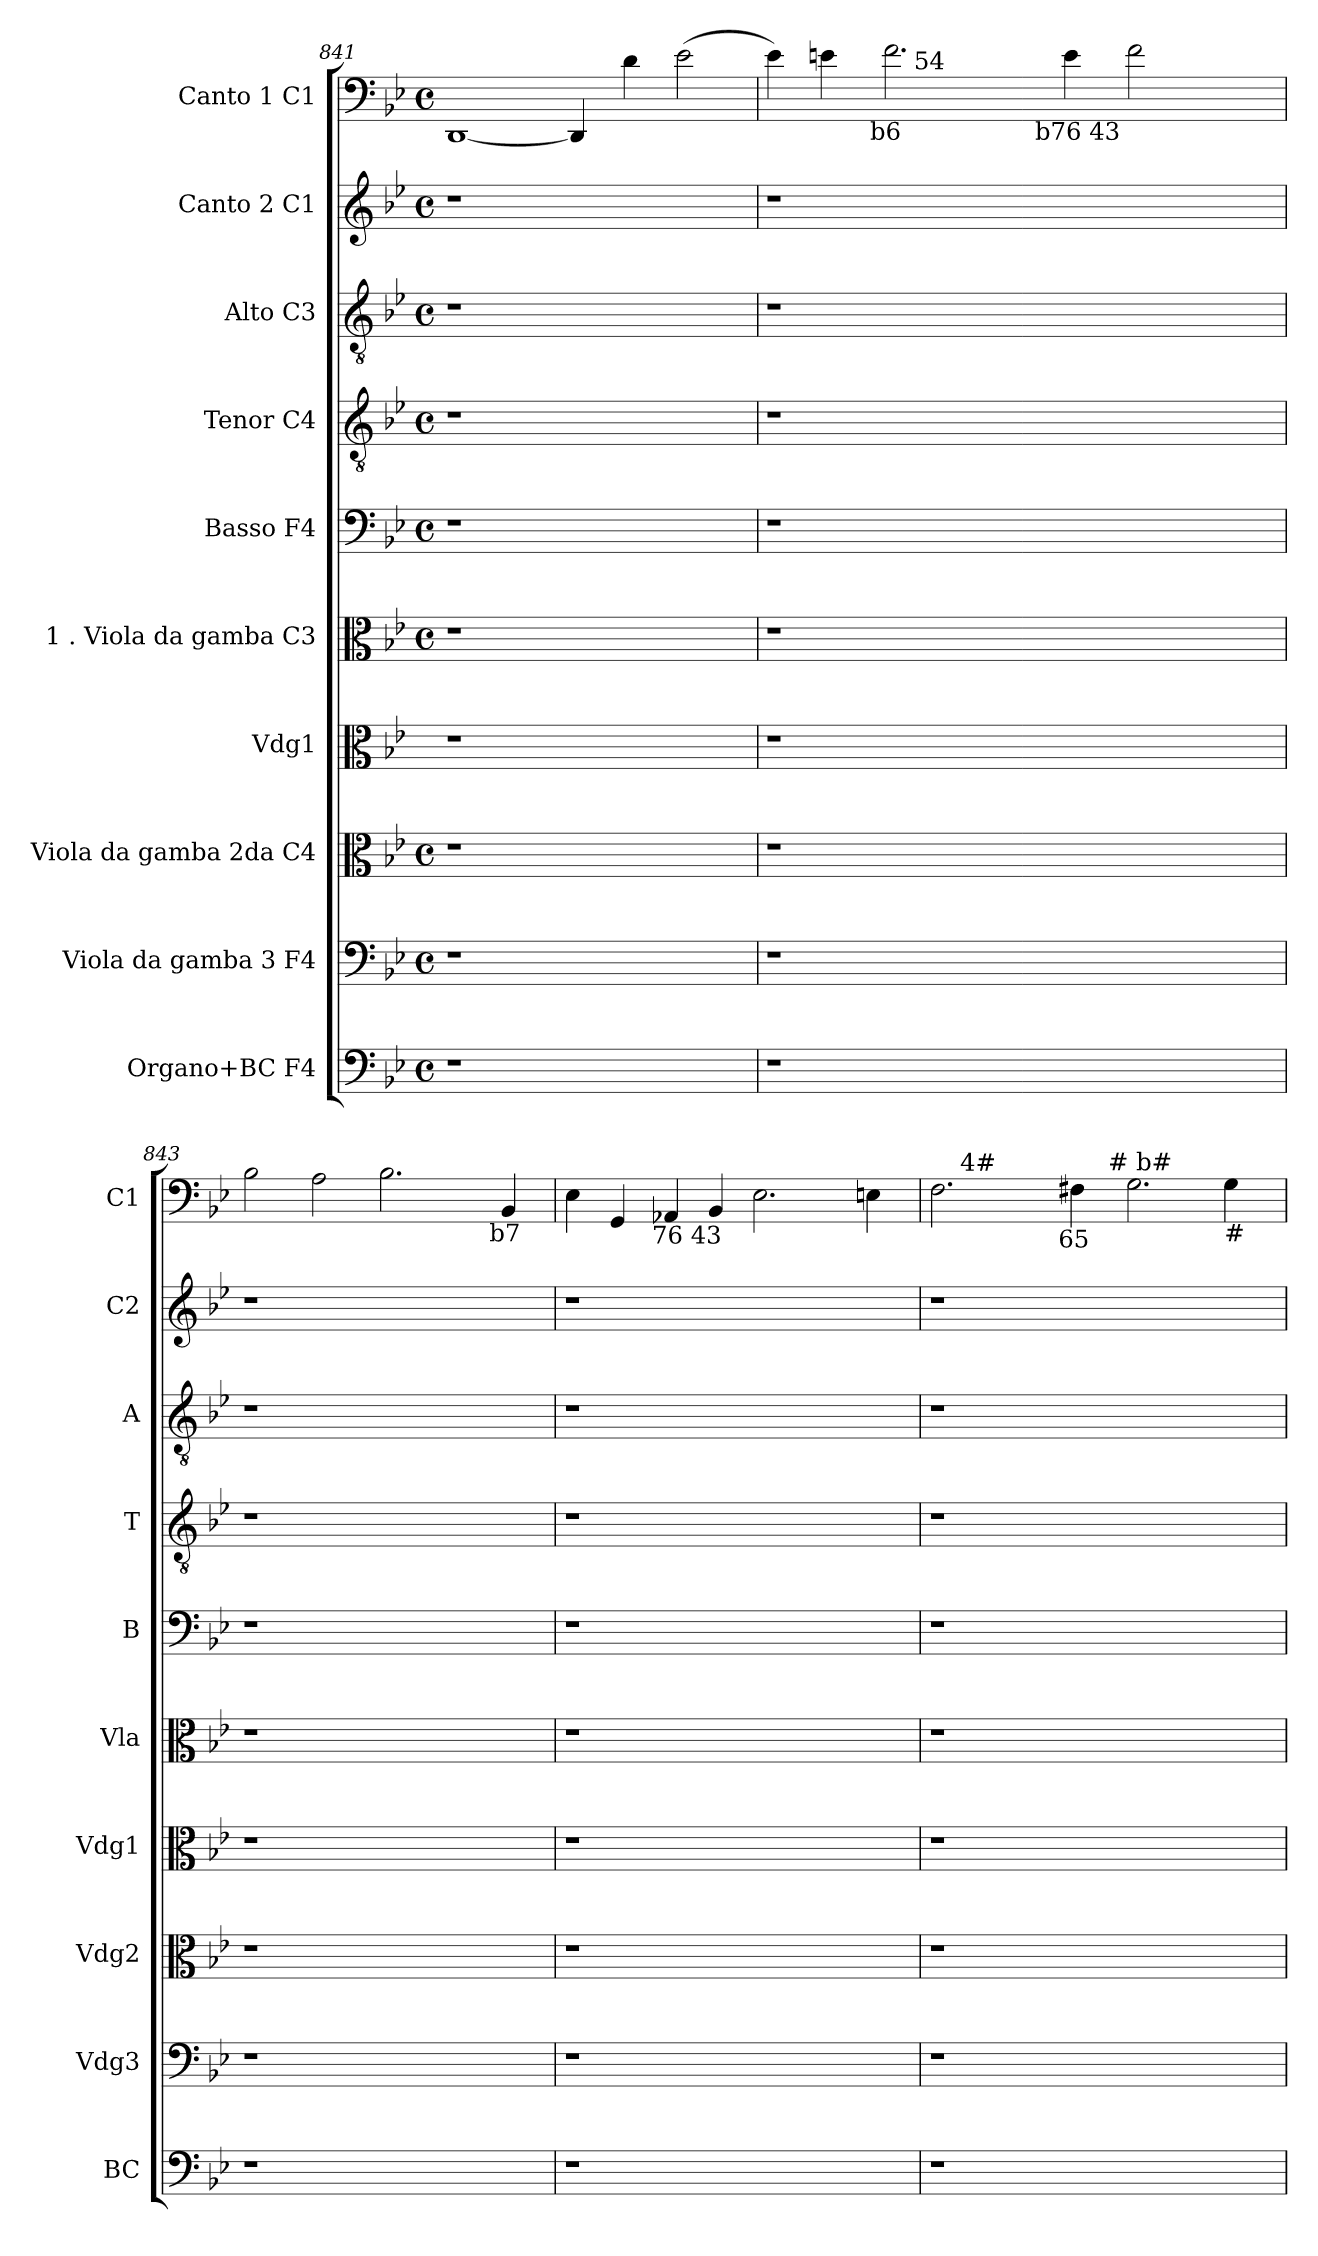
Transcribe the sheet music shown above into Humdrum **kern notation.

**kern	**kern	**kern	**kern	**kern	**kern	**kern	**kern	**kern	**kern
*part10	*part9	*part8	*part7	*part6	*part5	*part4	*part3	*part2	*part1
*staff10	*staff9	*staff8	*staff7	*staff6	*staff5	*staff4	*staff3	*staff2	*staff1
*I"Organo+BC F4	*I"Viola da gamba 3 F4	*I"Viola da gamba 2da C4	*I"Vdg1	*I"1 . Viola da gamba C3	*I"Basso F4	*I"Tenor C4	*I"Alto C3	*I"Canto 2 C1	*I"Canto 1 C1
*I'BC	*I'Vdg3	*I'Vdg2	*I'Vdg1	*I'Vla	*I'B	*I'T	*I'A	*I'C2	*I'C1
*clefF4	*clefF4	*clefC3	*clefC3	*clefC3	*clefF4	*clefGv2	*clefGv2	*clefG2	*clefF4
*k[b-e-]	*k[b-e-]	*k[b-e-]	*k[b-e-]	*k[b-e-]	*k[b-e-]	*k[b-e-]	*k[b-e-]	*k[b-e-]	*k[b-e-]
*B-:	*B-:	*B-:	*B-:	*B-:	*B-:	*B-:	*B-:	*B-:	*B-:
*M4/4	*M4/4	*M4/4	*	*M4/4	*M4/4	*M4/4	*M4/4	*M4/4	*M4/4
*met(c)	*met(c)	*met(c)	*	*met(c)	*met(c)	*met(c)	*met(c)	*met(c)	*met(c)
=841	=841	=841	=841	=841	=841	=841	=841	=841	=841
1r	1r	1r	1r	1r	1r	1r	1r	1r	[<1DD<
1ryy	1ryy	1ryy	1ryy	1ryy	1ryy	1ryy	1ryy	1ryy	4DD</]
.	.	.	.	.	.	.	.	.	4d>\
.	.	.	.	.	.	.	.	.	(>2e-\
!!LO:LB:g=z
=842	=842	=842	=842	=842	=842	=842	=842	=842	=842
!	!	!	!	!	!	!	!	!	!LO:TX:a:t=1 5
*	*	*	*	*	*	*	*	*	*^
*	*	*	*	*	*	*	*	*	*	*^
*	*	*	*	*	*	*	*	*	*	*	*^
1r	1r	1r	1r	1r	1r	1r	1r	1r	4e-\)	4...ryy	2ryy	1ryy
.	.	.	.	.	.	.	.	.	4en\	.	.	.
!	!	!	!	!	!	!	!	!	!	!LO:TX:b:t=b6	!	!
.	.	.	.	.	.	.	.	.	.	1ryy	.	.
.	.	.	.	.	.	.	.	.	2.f\	.	16.ryy	.
!	!	!	!	!	!	!	!	!	!	!	!LO:TX:a:t=54	!
.	.	.	.	.	.	.	.	.	.	.	1ryy	.
1ryy	1ryy	1ryy	1ryy	1ryy	1ryy	1ryy	1ryy	1ryy	.	.	.	8ryy
.	.	.	.	.	.	.	.	.	.	.	.	32ryy
!	!	!	!	!	!	!	!	!	!	!	!	!LO:TX:b:t=b76 43
.	.	.	.	.	.	.	.	.	.	.	.	2ryy
.	.	.	.	.	.	.	.	.	4e>\	.	.	.
.	.	.	.	.	.	.	.	.	.	2ryy	.	.
.	.	.	.	.	.	.	.	.	2f>\	.	.	.
.	.	.	.	.	.	.	.	.	.	.	4ryy	.
.	.	.	.	.	.	.	.	.	.	.	.	4ryy
.	.	.	.	.	.	.	.	.	.	.	8ryy	.
.	.	.	.	.	.	.	.	.	.	.	.	16.ryy
.	.	.	.	.	.	.	.	.	.	32ryy	32ryy	.
*	*	*	*	*	*	*	*	*	*	*v	*v	*v
=843	=843	=843	=843	=843	=843	=843	=843	=843	=843	=843
1r	1r	1r	1r	1r	1r	1r	1r	1r	2B-\	1ryy
.	.	.	.	.	.	.	.	.	2A>\	.
1ryy	1ryy	1ryy	1ryy	1ryy	1ryy	1ryy	1ryy	1ryy	2.B-\	2ryy
.	.	.	.	.	.	.	.	.	.	8..ryy
!	!	!	!	!	!	!	!	!	!	!LO:TX:b:t=b7
.	.	.	.	.	.	.	.	.	.	4ryy
.	.	.	.	.	.	.	.	.	4BB-</	.
.	.	.	.	.	.	.	.	.	.	32ryy
=844	=844	=844	=844	=844	=844	=844	=844	=844	=844	=844
1r	1r	1r	1r	1r	1r	1r	1r	1r	4E-\	4...ryy
.	.	.	.	.	.	.	.	.	4GG/	.
!	!	!	!	!	!	!	!	!	!	!LO:TX:b:t=76 43
.	.	.	.	.	.	.	.	.	.	1ryy
.	.	.	.	.	.	.	.	.	4AA-X/	.
.	.	.	.	.	.	.	.	.	4BB-/	.
1ryy	1ryy	1ryy	1ryy	1ryy	1ryy	1ryy	1ryy	1ryy	2.E->\	.
.	.	.	.	.	.	.	.	.	.	2ryy
.	.	.	.	.	.	.	.	.	4En>\	.
.	.	.	.	.	.	.	.	.	.	32ryy
=845	=845	=845	=845	=845	=845	=845	=845	=845	=845	=845
*	*	*	*	*	*	*	*	*	*^	*^
1r	1r	1r	1r	1r	1r	1r	1r	1r	2.F\	8ryy	2ryy	2...ryy
!	!	!	!	!	!	!	!	!	!	!LO:TX:a:t=4#	!	!
.	.	.	.	.	.	.	.	.	.	1...ryy	.	.
.	.	.	.	.	.	.	.	.	.	.	8..ryy	.
!	!	!	!	!	!	!	!	!	!	!	!LO:TX:b:t=65	!
.	.	.	.	.	.	.	.	.	.	.	1ryy	.
.	.	.	.	.	.	.	.	.	4F#X\	.	.	.
!	!	!	!	!	!	!	!	!	!	!	!	!LO:TX:a:t=# b#
.	.	.	.	.	.	.	.	.	.	.	.	1ryy
1ryy	1ryy	1ryy	1ryy	1ryy	1ryy	1ryy	1ryy	1ryy	2.G>\	.	.	.
.	.	.	.	.	.	.	.	.	.	.	4ryy	.
!	!	!	!	!	!	!	!	!	!LO:TX:b:t=#	!	!	!
.	.	.	.	.	.	.	.	.	4G\	.	.	.
.	.	.	.	.	.	.	.	.	.	.	.	16ryy
.	.	.	.	.	.	.	.	.	.	.	32ryy	.
*	*	*	*	*	*	*	*	*	*v	*v	*v	*v
=	=	=	=	=	=	=	=	=	=
*-	*-	*-	*-	*-	*-	*-	*-	*-	*-
